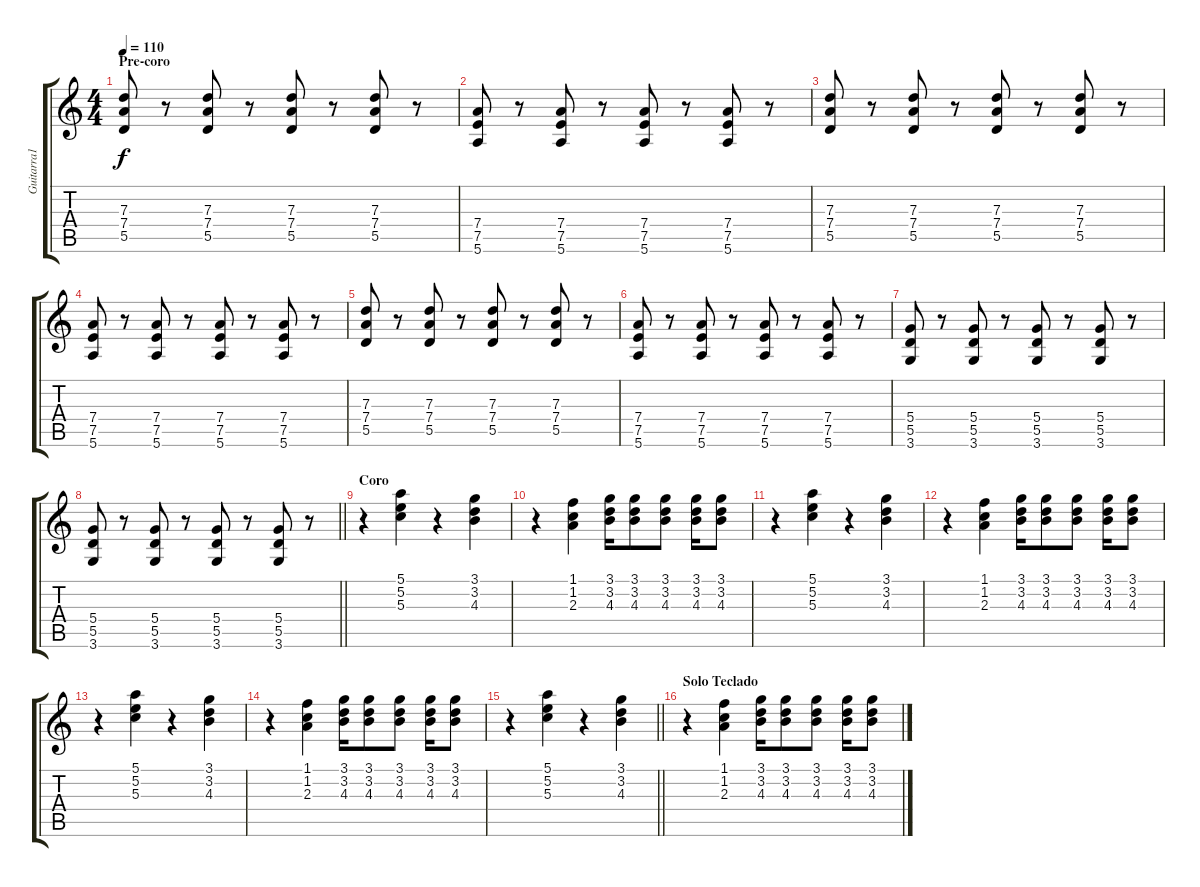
\track ("Guitarra1" "Guitarra1") {instrument overdrivenguitar}
\staff {score tabs}
\tuning (E4 B3 G3 D3 A2 E2) {hide}
\ts (4 4)
\section ("" "Pre-coro")
\tempo 110
\clef g2
\ks c
(7.3 7.4 5.5).8{dy f} r.8 (7.3 7.4 5.5).8 r.8 (7.3 7.4 5.5).8 r.8 (7.3 7.4 5.5).8 r.8 |
(7.4 7.5 5.6).8 r.8 (7.4 7.5 5.6).8 r.8 (7.4 7.5 5.6).8 r.8 (7.4 7.5 5.6).8 r.8 |
(7.3 7.4 5.5).8 r.8 (7.3 7.4 5.5).8 r.8 (7.3 7.4 5.5).8 r.8 (7.3 7.4 5.5).8 r.8 |
(7.4 7.5 5.6).8 r.8 (7.4 7.5 5.6).8 r.8 (7.4 7.5 5.6).8 r.8 (7.4 7.5 5.6).8 r.8 |
(7.3 7.4 5.5).8 r.8 (7.3 7.4 5.5).8 r.8 (7.3 7.4 5.5).8 r.8 (7.3 7.4 5.5).8 r.8 |
(7.4 7.5 5.6).8 r.8 (7.4 7.5 5.6).8 r.8 (7.4 7.5 5.6).8 r.8 (7.4 7.5 5.6).8 r.8 |
(5.4 5.5 3.6).8 r.8 (5.4 5.5 3.6).8 r.8 (5.4 5.5 3.6).8 r.8 (5.4 5.5 3.6).8 r.8 |
\barLineRight lightlight
(5.4 5.5 3.6).8 r.8 (5.4 5.5 3.6).8 r.8 (5.4 5.5 3.6).8 r.8 (5.4 5.5 3.6).8 r.8 |
\section ("" "Coro")
r.4 (5.1 5.2 5.3).4 r.4 (3.1 3.2 4.3).4 |
r.4 (1.1 1.2 2.3).4 (3.1 3.2 4.3).16 (3.1 3.2 4.3).8 (3.1 3.2 4.3).8 (3.1 3.2 4.3).16 (3.1 3.2 4.3).8 |
r.4 (5.1 5.2 5.3).4 r.4 (3.1 3.2 4.3).4 |
r.4 (1.1 1.2 2.3).4 (3.1 3.2 4.3).16 (3.1 3.2 4.3).8 (3.1 3.2 4.3).8 (3.1 3.2 4.3).16 (3.1 3.2 4.3).8 |
r.4 (5.1 5.2 5.3).4 r.4 (3.1 3.2 4.3).4 |
r.4 (1.1 1.2 2.3).4 (3.1 3.2 4.3).16 (3.1 3.2 4.3).8 (3.1 3.2 4.3).8 (3.1 3.2 4.3).16 (3.1 3.2 4.3).8 |
\barLineRight lightlight
r.4 (5.1 5.2 5.3).4 r.4 (3.1 3.2 4.3).4 |
\section ("" "Solo Teclado")
r.4 (1.1 1.2 2.3).4 (3.1 3.2 4.3).16 (3.1 3.2 4.3).8 (3.1 3.2 4.3).8 (3.1 3.2 4.3).16 (3.1 3.2 4.3).8
